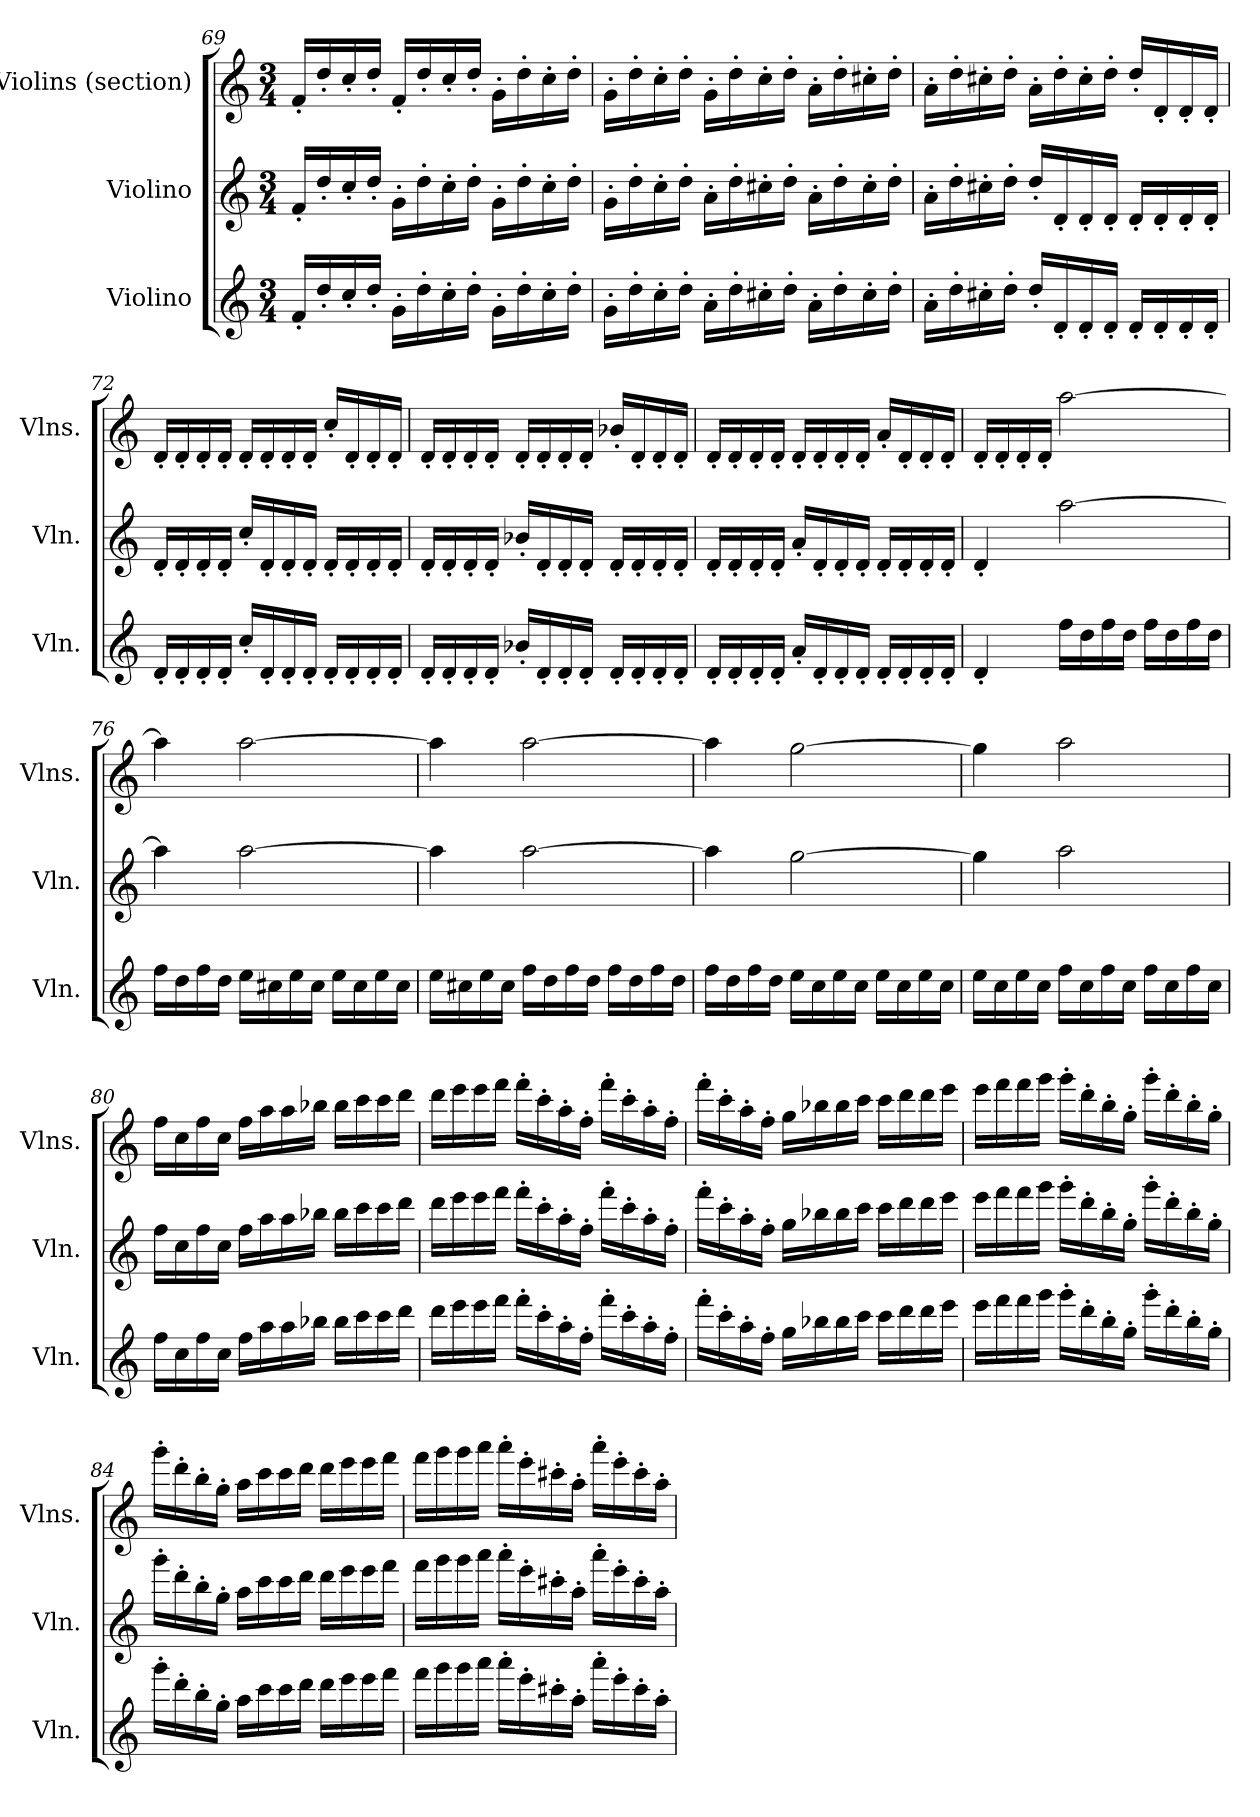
**kern	**kern	**kern
*part3	*part2	*part1
*staff3	*staff2	*staff1
*I"Violino	*I"Violino	*I"Violins (section)
*I'Vln.	*I'Vln.	*I'Vlns.
!!LO:PB:g=z
*clefG2	*clefG2	*clefG2
*k[]	*k[]	*k[]
*M3/4	*M3/4	*M3/4
=69	=69	=69
16f'/LL	16f'/LL	16f'/LL
16dd'/	16dd'/	16dd'/
16cc'/	16cc'/	16cc'/
16dd'/JJ	16dd'/JJ	16dd'/JJ
16g'\LL	16g'\LL	16f'/LL
16dd'\	16dd'\	16dd'/
16cc'\	16cc'\	16cc'/
16dd'\JJ	16dd'\JJ	16dd'/JJ
16g'\LL	16g'\LL	16g'\LL
16dd'\	16dd'\	16dd'\
16cc'\	16cc'\	16cc'\
16dd'\JJ	16dd'\JJ	16dd'\JJ
=70	=70	=70
16g'\LL	16g'\LL	16g'\LL
16dd'\	16dd'\	16dd'\
16cc'\	16cc'\	16cc'\
16dd'\JJ	16dd'\JJ	16dd'\JJ
16a'\LL	16a'\LL	16g'\LL
16dd'\	16dd'\	16dd'\
16cc#X'\	16cc#X'\	16cc'\
16dd'\JJ	16dd'\JJ	16dd'\JJ
16a'\LL	16a'\LL	16a'\LL
16dd'\	16dd'\	16dd'\
16cc#'\	16cc#'\	16cc#X'\
16dd'\JJ	16dd'\JJ	16dd'\JJ
=71	=71	=71
16a'\LL	16a'\LL	16a'\LL
16dd'\	16dd'\	16dd'\
16cc#X'\	16cc#X'\	16cc#X'\
16dd'\JJ	16dd'\JJ	16dd'\JJ
16dd'/LL	16dd'/LL	16a'\LL
16d'/	16d'/	16dd'\
16d'/	16d'/	16cc#'\
16d'/JJ	16d'/JJ	16dd'\JJ
16d'/LL	16d'/LL	16dd'/LL
16d'/	16d'/	16d'/
16d'/	16d'/	16d'/
16d'/JJ	16d'/JJ	16d'/JJ
!!LO:LB:g=z
=72	=72	=72
16d'/LL	16d'/LL	16d'/LL
16d'/	16d'/	16d'/
16d'/	16d'/	16d'/
16d'/JJ	16d'/JJ	16d'/JJ
16cc'/LL	16cc'/LL	16d'/LL
16d'/	16d'/	16d'/
16d'/	16d'/	16d'/
16d'/JJ	16d'/JJ	16d'/JJ
16d'/LL	16d'/LL	16cc'/LL
16d'/	16d'/	16d'/
16d'/	16d'/	16d'/
16d'/JJ	16d'/JJ	16d'/JJ
=73	=73	=73
16d'/LL	16d'/LL	16d'/LL
16d'/	16d'/	16d'/
16d'/	16d'/	16d'/
16d'/JJ	16d'/JJ	16d'/JJ
16b-X'/LL	16b-X'/LL	16d'/LL
16d'/	16d'/	16d'/
16d'/	16d'/	16d'/
16d'/JJ	16d'/JJ	16d'/JJ
16d'/LL	16d'/LL	16b-X'/LL
16d'/	16d'/	16d'/
16d'/	16d'/	16d'/
16d'/JJ	16d'/JJ	16d'/JJ
=74	=74	=74
16d'/LL	16d'/LL	16d'/LL
16d'/	16d'/	16d'/
16d'/	16d'/	16d'/
16d'/JJ	16d'/JJ	16d'/JJ
16a'/LL	16a'/LL	16d'/LL
16d'/	16d'/	16d'/
16d'/	16d'/	16d'/
16d'/JJ	16d'/JJ	16d'/JJ
16d'/LL	16d'/LL	16a'/LL
16d'/	16d'/	16d'/
16d'/	16d'/	16d'/
16d'/JJ	16d'/JJ	16d'/JJ
!!LO:LB:g=z
=75	=75	=75
4d'/	4d'/	16d'/LL
.	.	16d'/
.	.	16d'/
.	.	16d'/JJ
16ff\LL	[2aa\	[2aa\
16dd\	.	.
16ff\	.	.
16dd\JJ	.	.
16ff\LL	.	.
16dd\	.	.
16ff\	.	.
16dd\JJ	.	.
=76	=76	=76
16ff\LL	4aa\]	4aa\]
16dd\	.	.
16ff\	.	.
16dd\JJ	.	.
16ee\LL	[2aa\	[2aa\
16cc#X\	.	.
16ee\	.	.
16cc#\JJ	.	.
16ee\LL	.	.
16cc#\	.	.
16ee\	.	.
16cc#\JJ	.	.
=77	=77	=77
16ee\LL	4aa\]	4aa\]
16cc#X\	.	.
16ee\	.	.
16cc#\JJ	.	.
16ff\LL	[2aa\	[2aa\
16dd\	.	.
16ff\	.	.
16dd\JJ	.	.
16ff\LL	.	.
16dd\	.	.
16ff\	.	.
16dd\JJ	.	.
!!LO:LB:g=z
=78	=78	=78
16ff\LL	4aa\]	4aa\]
16dd\	.	.
16ff\	.	.
16dd\JJ	.	.
16ee\LL	[2gg\	[2gg\
16cc\	.	.
16ee\	.	.
16cc\JJ	.	.
16ee\LL	.	.
16cc\	.	.
16ee\	.	.
16cc\JJ	.	.
=79	=79	=79
16ee\LL	4gg\]	4gg\]
16cc\	.	.
16ee\	.	.
16cc\JJ	.	.
16ff\LL	2aa\	2aa\
16cc\	.	.
16ff\	.	.
16cc\JJ	.	.
16ff\LL	.	.
16cc\	.	.
16ff\	.	.
16cc\JJ	.	.
=80	=80	=80
16ff\LL	16ff\LL	16ff\LL
16cc\	16cc\	16cc\
16ff\	16ff\	16ff\
16cc\JJ	16cc\JJ	16cc\JJ
16ff\LL	16ff\LL	16ff\LL
16aa\	16aa\	16aa\
16aa\	16aa\	16aa\
16bb-X\JJ	16bb-X\JJ	16bb-X\JJ
16bb-\LL	16bb-\LL	16bb-\LL
16ccc\	16ccc\	16ccc\
16ccc\	16ccc\	16ccc\
16ddd\JJ	16ddd\JJ	16ddd\JJ
!!LO:LB:g=z
=81	=81	=81
16ddd\LL	16ddd\LL	16ddd\LL
16eee\	16eee\	16eee\
16eee\	16eee\	16eee\
16fff\JJ	16fff\JJ	16fff\JJ
16fff'\LL	16fff'\LL	16fff'\LL
16ccc'\	16ccc'\	16ccc'\
16aa'\	16aa'\	16aa'\
16ff'\JJ	16ff'\JJ	16ff'\JJ
16fff'\LL	16fff'\LL	16fff'\LL
16ccc'\	16ccc'\	16ccc'\
16aa'\	16aa'\	16aa'\
16ff'\JJ	16ff'\JJ	16ff'\JJ
=82	=82	=82
16fff'\LL	16fff'\LL	16fff'\LL
16ccc'\	16ccc'\	16ccc'\
16aa'\	16aa'\	16aa'\
16ff'\JJ	16ff'\JJ	16ff'\JJ
16gg\LL	16gg\LL	16gg\LL
16bb-X\	16bb-X\	16bb-X\
16bb-\	16bb-\	16bb-\
16ccc\JJ	16ccc\JJ	16ccc\JJ
16ccc\LL	16ccc\LL	16ccc\LL
16ddd\	16ddd\	16ddd\
16ddd\	16ddd\	16ddd\
16eee\JJ	16eee\JJ	16eee\JJ
=83	=83	=83
16eee\LL	16eee\LL	16eee\LL
16fff\	16fff\	16fff\
16fff\	16fff\	16fff\
16ggg\JJ	16ggg\JJ	16ggg\JJ
16ggg'\LL	16ggg'\LL	16ggg'\LL
16ddd'\	16ddd'\	16ddd'\
16bb'\	16bb'\	16bb'\
16gg'\JJ	16gg'\JJ	16gg'\JJ
16ggg'\LL	16ggg'\LL	16ggg'\LL
16ddd'\	16ddd'\	16ddd'\
16bb'\	16bb'\	16bb'\
16gg'\JJ	16gg'\JJ	16gg'\JJ
!!LO:PB:g=z
=84	=84	=84
16ggg'\LL	16ggg'\LL	16ggg'\LL
16ddd'\	16ddd'\	16ddd'\
16bb'\	16bb'\	16bb'\
16gg'\JJ	16gg'\JJ	16gg'\JJ
16aa\LL	16aa\LL	16aa\LL
16ccc\	16ccc\	16ccc\
16ccc\	16ccc\	16ccc\
16ddd\JJ	16ddd\JJ	16ddd\JJ
16ddd\LL	16ddd\LL	16ddd\LL
16eee\	16eee\	16eee\
16eee\	16eee\	16eee\
16fff\JJ	16fff\JJ	16fff\JJ
=85	=85	=85
16fff\LL	16fff\LL	16fff\LL
16ggg\	16ggg\	16ggg\
16ggg\	16ggg\	16ggg\
16aaa\JJ	16aaa\JJ	16aaa\JJ
16aaa'\LL	16aaa'\LL	16aaa'\LL
16eee'\	16eee'\	16eee'\
16ccc#X'\	16ccc#X'\	16ccc#X'\
16aa'\JJ	16aa'\JJ	16aa'\JJ
16aaa'\LL	16aaa'\LL	16aaa'\LL
16eee'\	16eee'\	16eee'\
16ccc#'\	16ccc#'\	16ccc#'\
16aa'\JJ	16aa'\JJ	16aa'\JJ
=	=	=
*-	*-	*-
